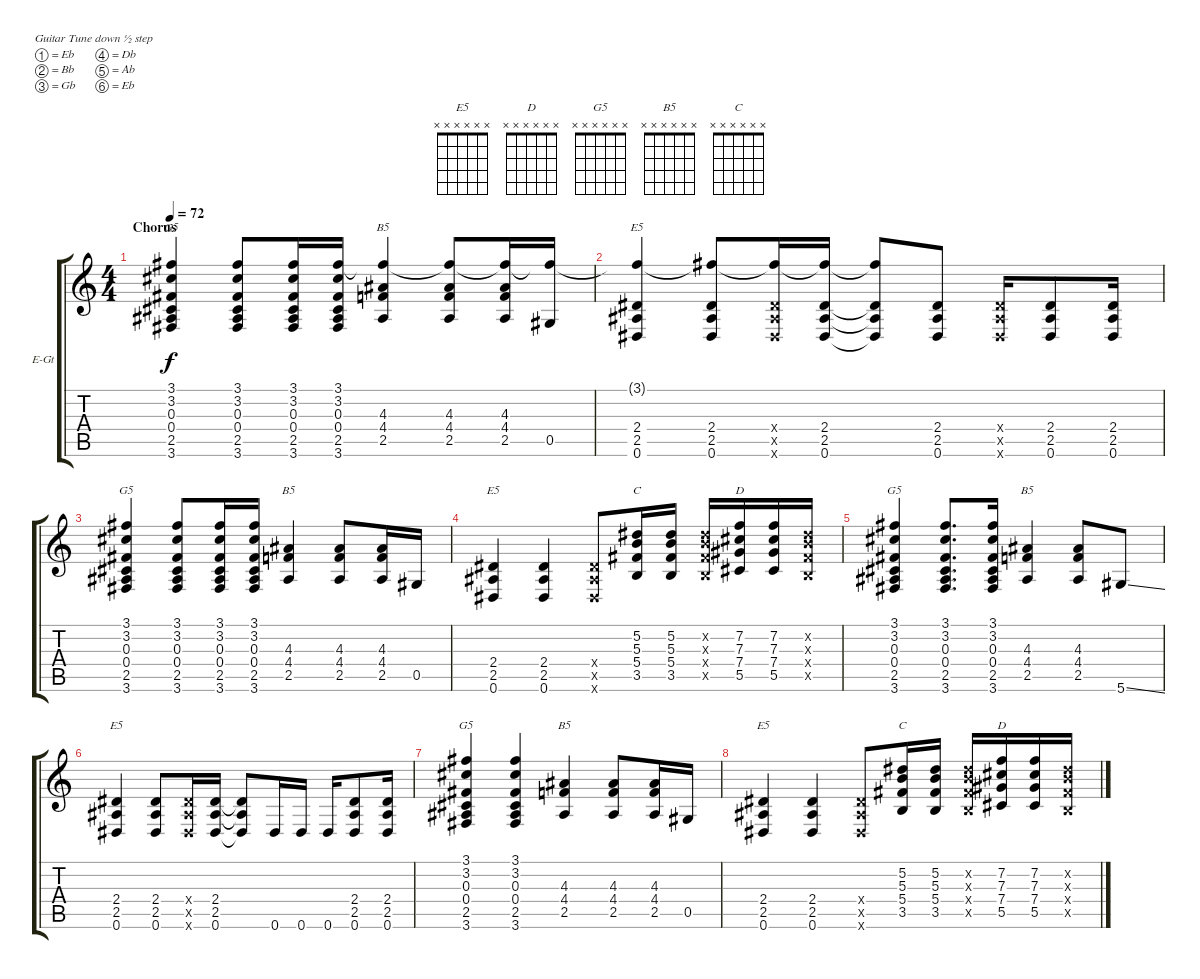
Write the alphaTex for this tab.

\bracketExtendMode groupsimilarinstruments
\firstSystemTrackNameOrientation horizontal
\otherSystemsTrackNameOrientation horizontal
\track ("Guitar 1 (Slash)" "E-Gt") {multiBarRest instrument overdrivenguitar}
\staff {score tabs}
\tuning (Eb4 Bb3 Gb3 Db3 Ab2 Eb2)
\chord ("E5" x x x x x x)
\chord ("D" x x x x x x)
\chord ("G5" x x x x x x)
\chord ("B5" x x x x x x)
\chord ("C" x x x x x x)
\ts (4 4)
\section ("" "Chorus")
\tempo 72
\clef g2
\ks c
(3.1 3.2 0.3 0.4 2.5 3.6).4{ch "G5" dy f} (3.1 3.2 0.3 0.4 2.5 3.6).8 (3.1 3.2 0.3 0.4 2.5 3.6).16 (3.1 3.2 0.3 0.4 2.5 3.6).16 (4.3 4.4 2.5 3.1{t}).4{ch "B5"} (4.3 4.4 2.5 3.1{t}).8 (4.3 4.4 2.5 3.1{t}).16 (0.5 3.1{t}).16 |
(2.4 2.5 0.6 3.1{t}).4{ch "E5"} (2.4 2.5 0.6 3.1{t}).8 (2.4{x} 2.5{x} 0.6{x} 3.1{t}).16 (2.4 2.5 0.6 3.1{t}).16 (3.1{t} 2.4{t} 2.5{t} 0.6{t}).8 (2.4 2.5 0.6).8 (2.4{x} 2.5{x} 0.6{x}).16 (2.4 2.5 0.6).8 (2.4 2.5 0.6).16 |
(3.1 3.2 0.3 0.4 2.5 3.6).4{ch "G5"} (3.1 3.2 0.3 0.4 2.5 3.6).8 (3.1 3.2 0.3 0.4 2.5 3.6).16 (3.1 3.2 0.3 0.4 2.5 3.6).16 (4.3 4.4 2.5).4{ch "B5"} (4.3 4.4 2.5).8 (4.3 4.4 2.5).16 0.5.16 |
(2.4 2.5 0.6).4{ch "E5"} (2.4 2.5 0.6).4 (2.4{x} 2.5{x} 0.6{x}).8 (5.2 5.3 5.4 3.5).16{ch "C"} (5.2 5.3 5.4 3.5).16 (5.2{x} 5.3{x} 5.4{x} 3.5{x}).16 (7.2 7.3 7.4 5.5).16{ch "D"} (7.2 7.3 7.4 5.5).16 (5.2{x} 5.3{x} 5.4{x} 3.5{x}).16 |
(3.1 3.2 0.3 0.4 2.5 3.6).4{ch "G5"} (3.1 3.2 0.3 0.4 2.5 3.6).8{d} (3.1 3.2 0.3 0.4 2.5 3.6).16 (4.3 4.4 2.5).4{ch "B5"} (4.3 4.4 2.5).8 5.6{ss}.8 |
(2.4 2.5 0.6).4{ch "E5"} (2.4 2.5 0.6).8 (2.4{x} 2.5{x} 0.6{x}).16 (2.4 2.5 0.6).16 (2.4{t} 2.5{t} 0.6{t}).8 0.6.16 0.6.16 0.6.16 (2.4 2.5 0.6).8 (2.4 2.5 0.6).16 |
(3.1 3.2 0.3 0.4 2.5 3.6).4{ch "G5"} (3.1 3.2 0.3 0.4 2.5 3.6).4 (4.3 4.4 2.5).4{ch "B5"} (4.3 4.4 2.5).8 (4.3 4.4 2.5).16 0.5.16 |
(2.4 2.5 0.6).4{ch "E5"} (2.4 2.5 0.6).4 (2.4{x} 2.5{x} 0.6{x}).8 (5.2 5.3 5.4 3.5).16{ch "C"} (5.2 5.3 5.4 3.5).16 (5.2{x} 5.3{x} 5.4{x} 3.5{x}).16 (7.2 7.3 7.4 5.5).16{ch "D"} (7.2 7.3 7.4 5.5).16 (5.2{x} 5.3{x} 5.4{x} 3.5{x}).16
